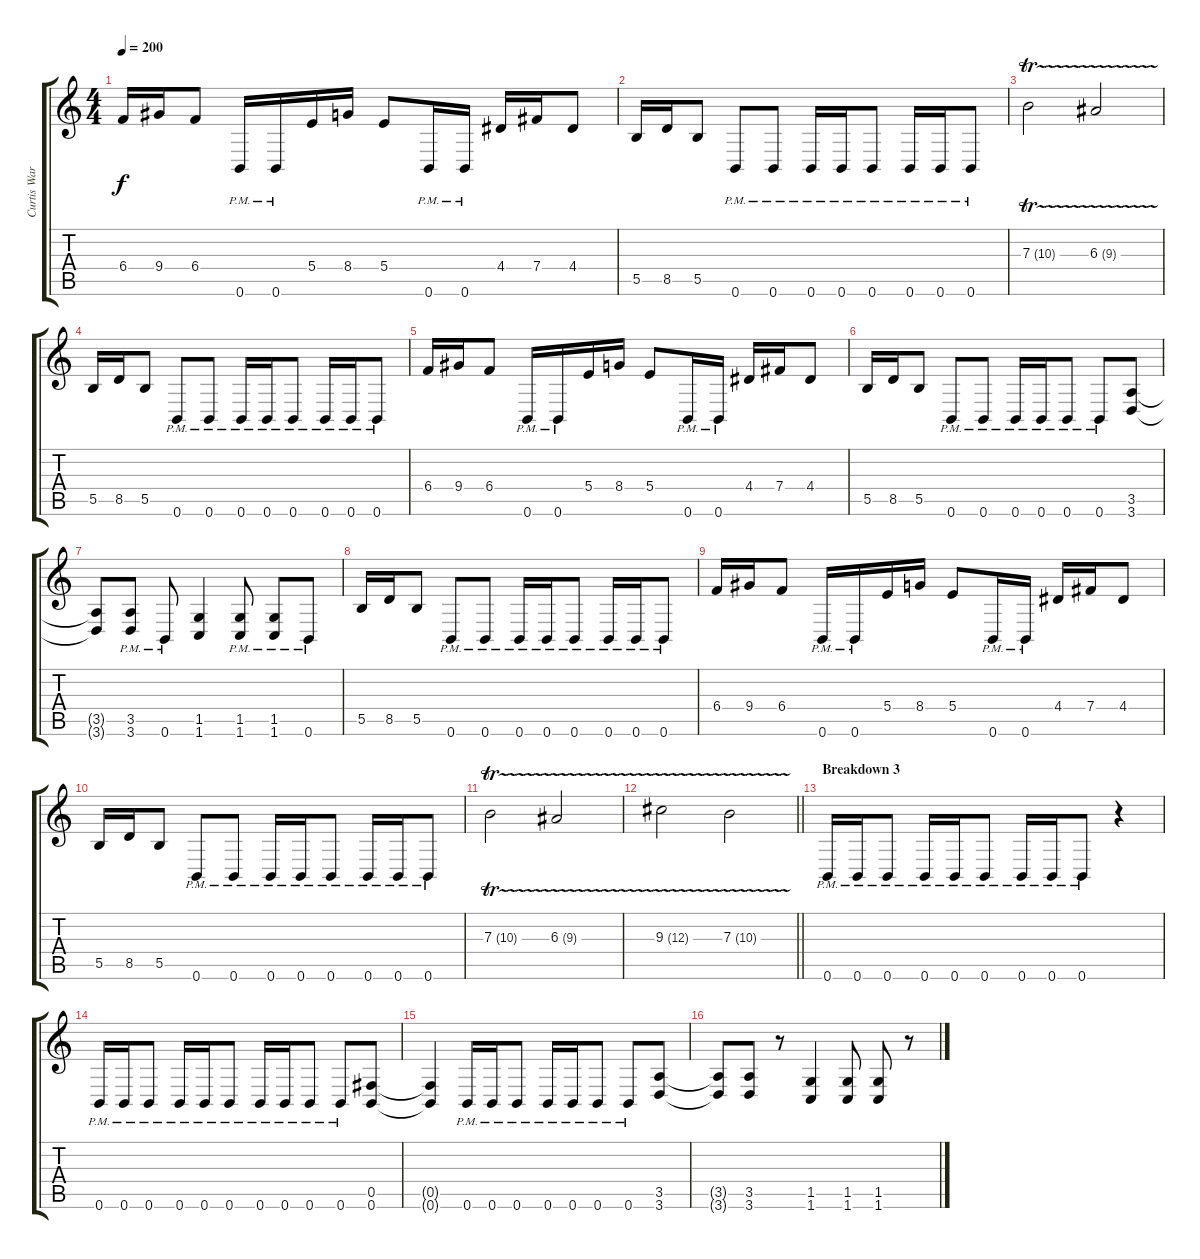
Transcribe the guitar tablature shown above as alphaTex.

\track ("Curtis Ward" "Curtis War") {instrument distortionguitar}
\staff {score tabs}
\tuning (Db4 Ab3 E3 B2 Gb2 B1) {hide}
\ts (4 4)
\tempo 200
\clef g2
\ks c
6.4.16{dy f} 9.4.16 6.4.8 0.6{pm}.16 0.6{pm}.16 5.4.16 8.4.16 5.4.8 0.6{pm}.16 0.6{pm}.16 4.4.16 7.4.16 4.4.8 |
5.5.16 8.5.16 5.5.8 0.6{pm}.8 0.6{pm}.8 0.6{pm}.16 0.6{pm}.16 0.6{pm}.8 0.6{pm}.16 0.6{pm}.16 0.6{pm}.8 |
7.3{tr (10 16)}.2 6.3{tr (9 16)}.2 |
5.5.16 8.5.16 5.5.8 0.6{pm}.8 0.6{pm}.8 0.6{pm}.16 0.6{pm}.16 0.6{pm}.8 0.6{pm}.16 0.6{pm}.16 0.6{pm}.8 |
6.4.16 9.4.16 6.4.8 0.6{pm}.16 0.6{pm}.16 5.4.16 8.4.16 5.4.8 0.6{pm}.16 0.6{pm}.16 4.4.16 7.4.16 4.4.8 |
5.5.16 8.5.16 5.5.8 0.6{pm}.8 0.6{pm}.8 0.6{pm}.16 0.6{pm}.16 0.6{pm}.8 0.6{pm}.8 (3.5 3.6).8 |
(3.5{t} 3.6{t}).8 (3.5{pm} 3.6{pm}).8 0.6{pm}.8 (1.5 1.6).4 (1.5{pm} 1.6{pm}).8 (1.5 1.6{pm}).8 0.6{pm}.8 |
5.5.16 8.5.16 5.5.8 0.6{pm}.8 0.6{pm}.8 0.6{pm}.16 0.6{pm}.16 0.6{pm}.8 0.6{pm}.16 0.6{pm}.16 0.6{pm}.8 |
6.4.16 9.4.16 6.4.8 0.6{pm}.16 0.6{pm}.16 5.4.16 8.4.16 5.4.8 0.6{pm}.16 0.6{pm}.16 4.4.16 7.4.16 4.4.8 |
5.5.16 8.5.16 5.5.8 0.6{pm}.8 0.6{pm}.8 0.6{pm}.16 0.6{pm}.16 0.6{pm}.8 0.6{pm}.16 0.6{pm}.16 0.6{pm}.8 |
7.3{tr (10 16)}.2 6.3{tr (9 16)}.2 |
\barLineRight lightlight
9.3{tr (12 16)}.2 7.3{tr (10 16)}.2 |
\section ("" "Breakdown 3")
0.6{pm}.16 0.6{pm}.16 0.6{pm}.8 0.6{pm}.16 0.6{pm}.16 0.6{pm}.8 0.6{pm}.16 0.6{pm}.16 0.6{pm}.8 r.4 |
0.6{pm}.16 0.6{pm}.16 0.6{pm}.8 0.6{pm}.16 0.6{pm}.16 0.6{pm}.8 0.6{pm}.16 0.6{pm}.16 0.6{pm}.8 0.6{pm}.8 (0.5 0.6).8 |
(0.5{t} 0.6{t}).4 0.6{pm}.16 0.6{pm}.16 0.6{pm}.8 0.6{pm}.16 0.6{pm}.16 0.6{pm}.8 0.6{pm}.8 (3.5 3.6).8 |
(3.5{t} 3.6{t}).8 (3.5 3.6).8 r.8 (1.5 1.6).4 (1.5 1.6).8 (1.5 1.6).8 r.8
